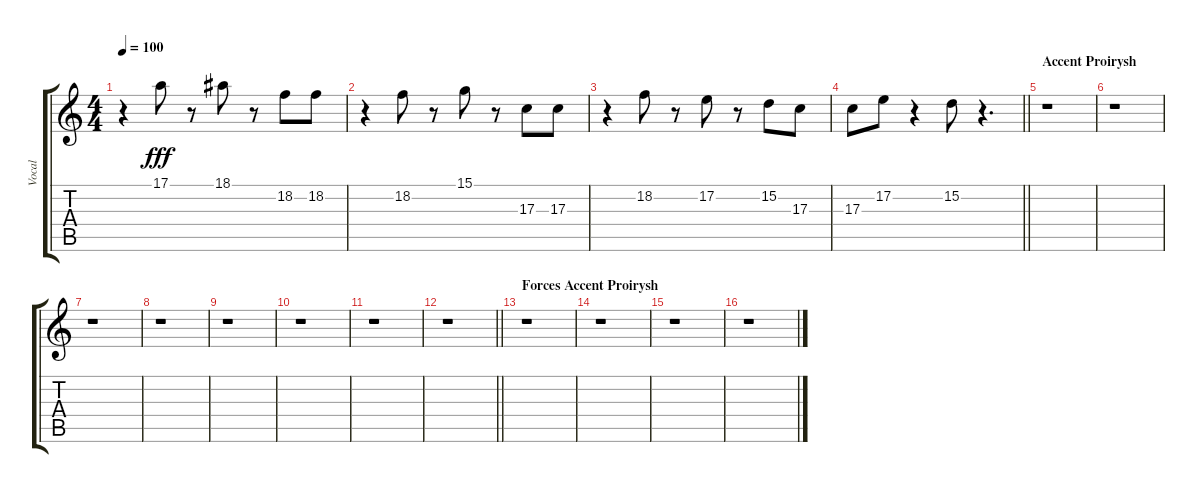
\track ("Vocal" "Vocal") {instrument choiraahs}
\staff {score tabs}
\tuning (E4 B3 G3 D3 A2 E2) {hide}
\ts (4 4)
\tempo 100
\clef g2
\ks c
r.4{dy fff} 17.1.8 r.8 18.1.8 r.8 18.2.8 18.2.8 |
r.4 18.2.8 r.8 15.1.8 r.8 17.3.8 17.3.8 |
r.4 18.2.8 r.8 17.2.8 r.8 15.2.8 17.3.8 |
\barLineRight lightlight
17.3.8 17.2.8 r.4 15.2.8 r.4{d} |
\section ("" "Accent Proirysh")
r.1 |
r.1 |
r.1 |
r.1 |
r.1 |
r.1 |
r.1 |
\barLineRight lightlight
r.1 |
\section ("" "Forces Accent Proirysh")
r.1 |
r.1 |
r.1 |
r.1
